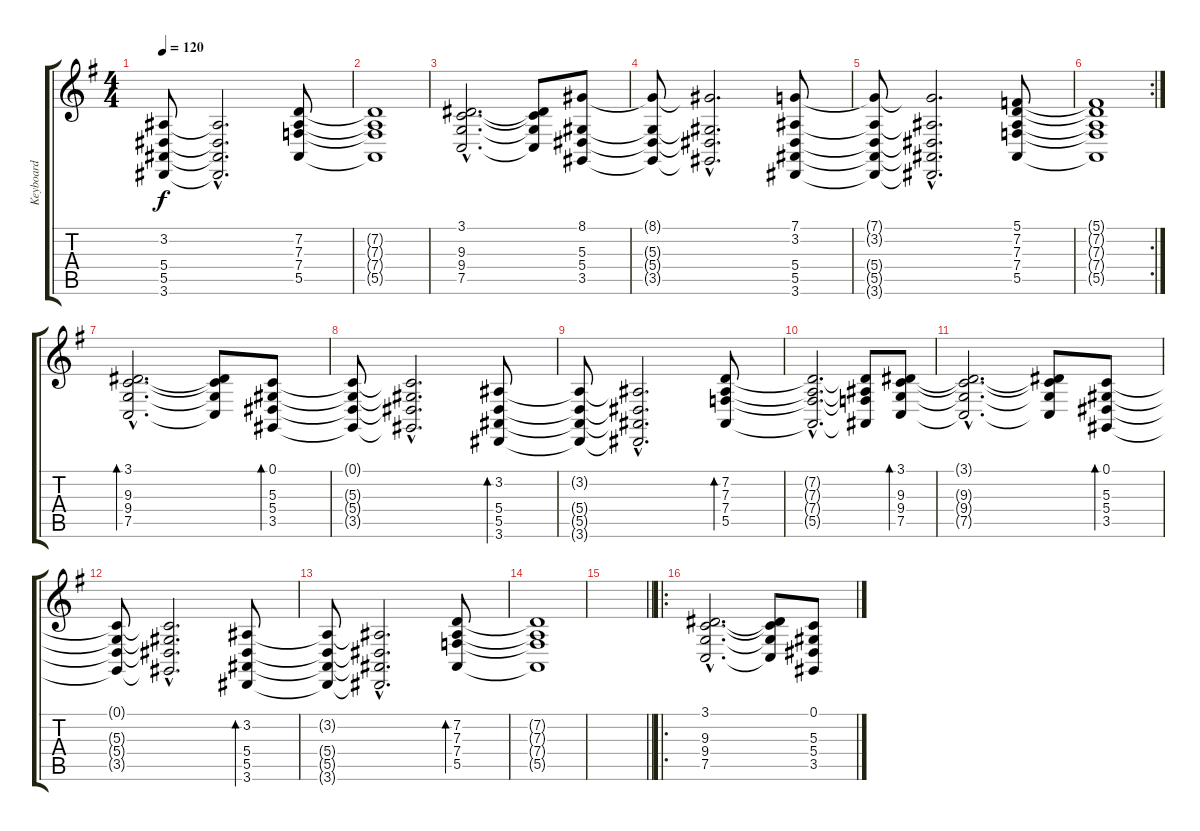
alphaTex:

\track ("Keyboard" "Keyboard") {instrument stringensemble2}
\staff {score tabs}
\tuning (C4 G3 Eb3 Bb2 F2 C2) {hide}
\ts (4 4)
\tempo 120
\clef g2
\ks g
(3.2{t} 5.4{t} 5.5{t} 3.6{t}).8{dy f} (3.2{hac t} 5.4{hac t} 5.5{hac t} 3.6{hac t}).2{d} (7.2 7.3 7.4 5.5).8 |
(7.2{t} 7.3{t} 7.4{t} 5.5{t}).1 |
(3.1{hac} 9.3{hac} 9.4{hac} 7.5{hac}).2{d} (3.1{t} 9.3{t} 9.4{t} 7.5{t}).8 (8.1 5.3 5.4 3.5).8 |
(8.1{t} 5.3{t} 5.4{t} 3.5{t}).8 (8.1{hac t} 5.3{hac t} 5.4{hac t} 3.5{hac t}).2{d} (7.1 3.2 5.4 5.5 3.6).8 |
(7.1{t} 3.2{t} 5.4{t} 5.5{t} 3.6{t}).8 (7.1{hac t} 3.2{hac t} 5.4{hac t} 5.5{hac t} 3.6{hac t}).2{d} (5.1 7.2 7.3 7.4 5.5).8 |
\rc 2
(5.1{t} 7.2{t} 7.3{t} 7.4{t} 5.5{t}).1 |
(3.1{hac} 9.3{hac} 9.4{hac} 7.5{hac}).2{d bd 240 instrument acousticguitarnylon} (3.1{t} 9.3{t} 9.4{t} 7.5{t}).8 (0.1 5.3 5.4 3.5).8{bd 240} |
(0.1{t} 5.3{t} 5.4{t} 3.5{t}).8 (0.1{hac t} 5.3{hac t} 5.4{hac t} 3.5{hac t}).2{d} (3.2 5.4 5.5 3.6).8{bd 240} |
(3.2{t} 5.4{t} 5.5{t} 3.6{t}).8 (3.2{hac t} 5.4{hac t} 5.5{hac t} 3.6{hac t}).2{d} (7.2 7.3 7.4 5.5).8{bd 240} |
(7.2{hac t} 7.3{hac t} 7.4{hac t} 5.5{hac t}).2{d} (7.2{t} 7.3{t} 7.4{t} 5.5{t}).8 (3.1 9.3 9.4 7.5).8{bd 480} |
(3.1{hac t} 9.3{hac t} 9.4{hac t} 7.5{hac t}).2{d} (3.1{t} 9.3{t} 9.4{t} 7.5{t}).8 (0.1 5.3 5.4 3.5).8{bd 240} |
(0.1{t} 5.3{t} 5.4{t} 3.5{t}).8 (0.1{hac t} 5.3{hac t} 5.4{hac t} 3.5{hac t}).2{d} (3.2 5.4 5.5 3.6).8{bd 240} |
(3.2{t} 5.4{t} 5.5{t} 3.6{t}).8 (3.2{hac t} 5.4{hac t} 5.5{hac t} 3.6{hac t}).2{d} (7.2 7.3 7.4 5.5).8{bd 240} |
(7.2{t} 7.3{t} 7.4{t} 5.5{t}).1 |
\barLineRight lightlight
|
\ro
(3.1{hac} 9.3{hac} 9.4{hac} 7.5{hac}).2{d instrument stringensemble2} (3.1{t} 9.3{t} 9.4{t} 7.5{t}).8 (0.1 5.3 5.4 3.5).8
